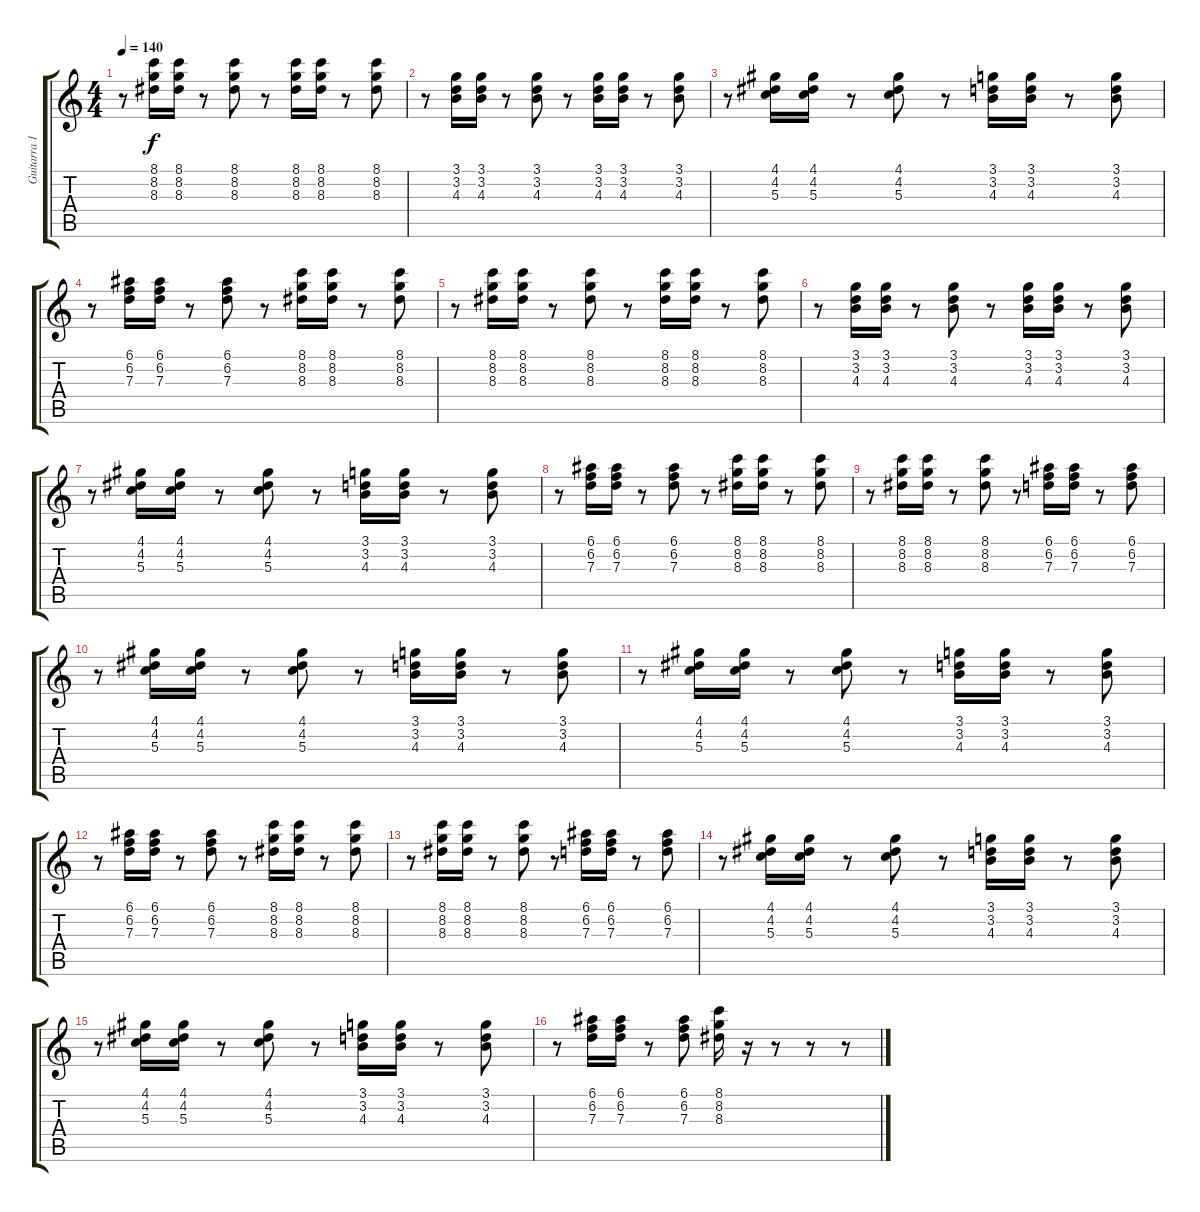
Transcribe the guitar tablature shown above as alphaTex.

\track ("Guitarra 1" "Guitarra 1") {instrument overdrivenguitar}
\staff {score tabs}
\tuning (E4 B3 G3 D3 A2 E2) {hide}
\ts (4 4)
\tempo 140
\clef g2
\ks c
r.8{dy f} (8.1 8.2 8.3).16 (8.1 8.2 8.3).16 r.8 (8.1 8.2 8.3).8 r.8 (8.1 8.2 8.3).16 (8.1 8.2 8.3).16 r.8 (8.1 8.2 8.3).8 |
r.8 (3.1 3.2 4.3).16 (3.1 3.2 4.3).16 r.8 (3.1 3.2 4.3).8 r.8 (3.1 3.2 4.3).16 (3.1 3.2 4.3).16 r.8 (3.1 3.2 4.3).8 |
r.8 (4.1 4.2 5.3).16 (4.1 4.2 5.3).16 r.8 (4.1 4.2 5.3).8 r.8 (3.1 3.2 4.3).16 (3.1 3.2 4.3).16 r.8 (3.1 3.2 4.3).8 |
r.8 (6.1 6.2 7.3).16 (6.1 6.2 7.3).16 r.8 (6.1 6.2 7.3).8 r.8 (8.1 8.2 8.3).16 (8.1 8.2 8.3).16 r.8 (8.1 8.2 8.3).8 |
r.8 (8.1 8.2 8.3).16 (8.1 8.2 8.3).16 r.8 (8.1 8.2 8.3).8 r.8 (8.1 8.2 8.3).16 (8.1 8.2 8.3).16 r.8 (8.1 8.2 8.3).8 |
r.8 (3.1 3.2 4.3).16 (3.1 3.2 4.3).16 r.8 (3.1 3.2 4.3).8 r.8 (3.1 3.2 4.3).16 (3.1 3.2 4.3).16 r.8 (3.1 3.2 4.3).8 |
r.8 (4.1 4.2 5.3).16 (4.1 4.2 5.3).16 r.8 (4.1 4.2 5.3).8 r.8 (3.1 3.2 4.3).16 (3.1 3.2 4.3).16 r.8 (3.1 3.2 4.3).8 |
r.8 (6.1 6.2 7.3).16 (6.1 6.2 7.3).16 r.8 (6.1 6.2 7.3).8 r.8 (8.1 8.2 8.3).16 (8.1 8.2 8.3).16 r.8 (8.1 8.2 8.3).8 |
r.8 (8.1 8.2 8.3).16 (8.1 8.2 8.3).16 r.8 (8.1 8.2 8.3).8 r.8 (6.1 6.2 7.3).16 (6.1 6.2 7.3).16 r.8 (6.1 6.2 7.3).8 |
r.8 (4.1 4.2 5.3).16 (4.1 4.2 5.3).16 r.8 (4.1 4.2 5.3).8 r.8 (3.1 3.2 4.3).16 (3.1 3.2 4.3).16 r.8 (3.1 3.2 4.3).8 |
r.8 (4.1 4.2 5.3).16 (4.1 4.2 5.3).16 r.8 (4.1 4.2 5.3).8 r.8 (3.1 3.2 4.3).16 (3.1 3.2 4.3).16 r.8 (3.1 3.2 4.3).8 |
r.8 (6.1 6.2 7.3).16 (6.1 6.2 7.3).16 r.8 (6.1 6.2 7.3).8 r.8 (8.1 8.2 8.3).16 (8.1 8.2 8.3).16 r.8 (8.1 8.2 8.3).8 |
r.8 (8.1 8.2 8.3).16 (8.1 8.2 8.3).16 r.8 (8.1 8.2 8.3).8 r.8 (6.1 6.2 7.3).16 (6.1 6.2 7.3).16 r.8 (6.1 6.2 7.3).8 |
r.8 (4.1 4.2 5.3).16 (4.1 4.2 5.3).16 r.8 (4.1 4.2 5.3).8 r.8 (3.1 3.2 4.3).16 (3.1 3.2 4.3).16 r.8 (3.1 3.2 4.3).8 |
r.8 (4.1 4.2 5.3).16 (4.1 4.2 5.3).16 r.8 (4.1 4.2 5.3).8 r.8 (3.1 3.2 4.3).16 (3.1 3.2 4.3).16 r.8 (3.1 3.2 4.3).8 |
r.8 (6.1 6.2 7.3).16 (6.1 6.2 7.3).16 r.8 (6.1 6.2 7.3).8 (8.1 8.2 8.3).16 r.16 r.8 r.8 r.8
